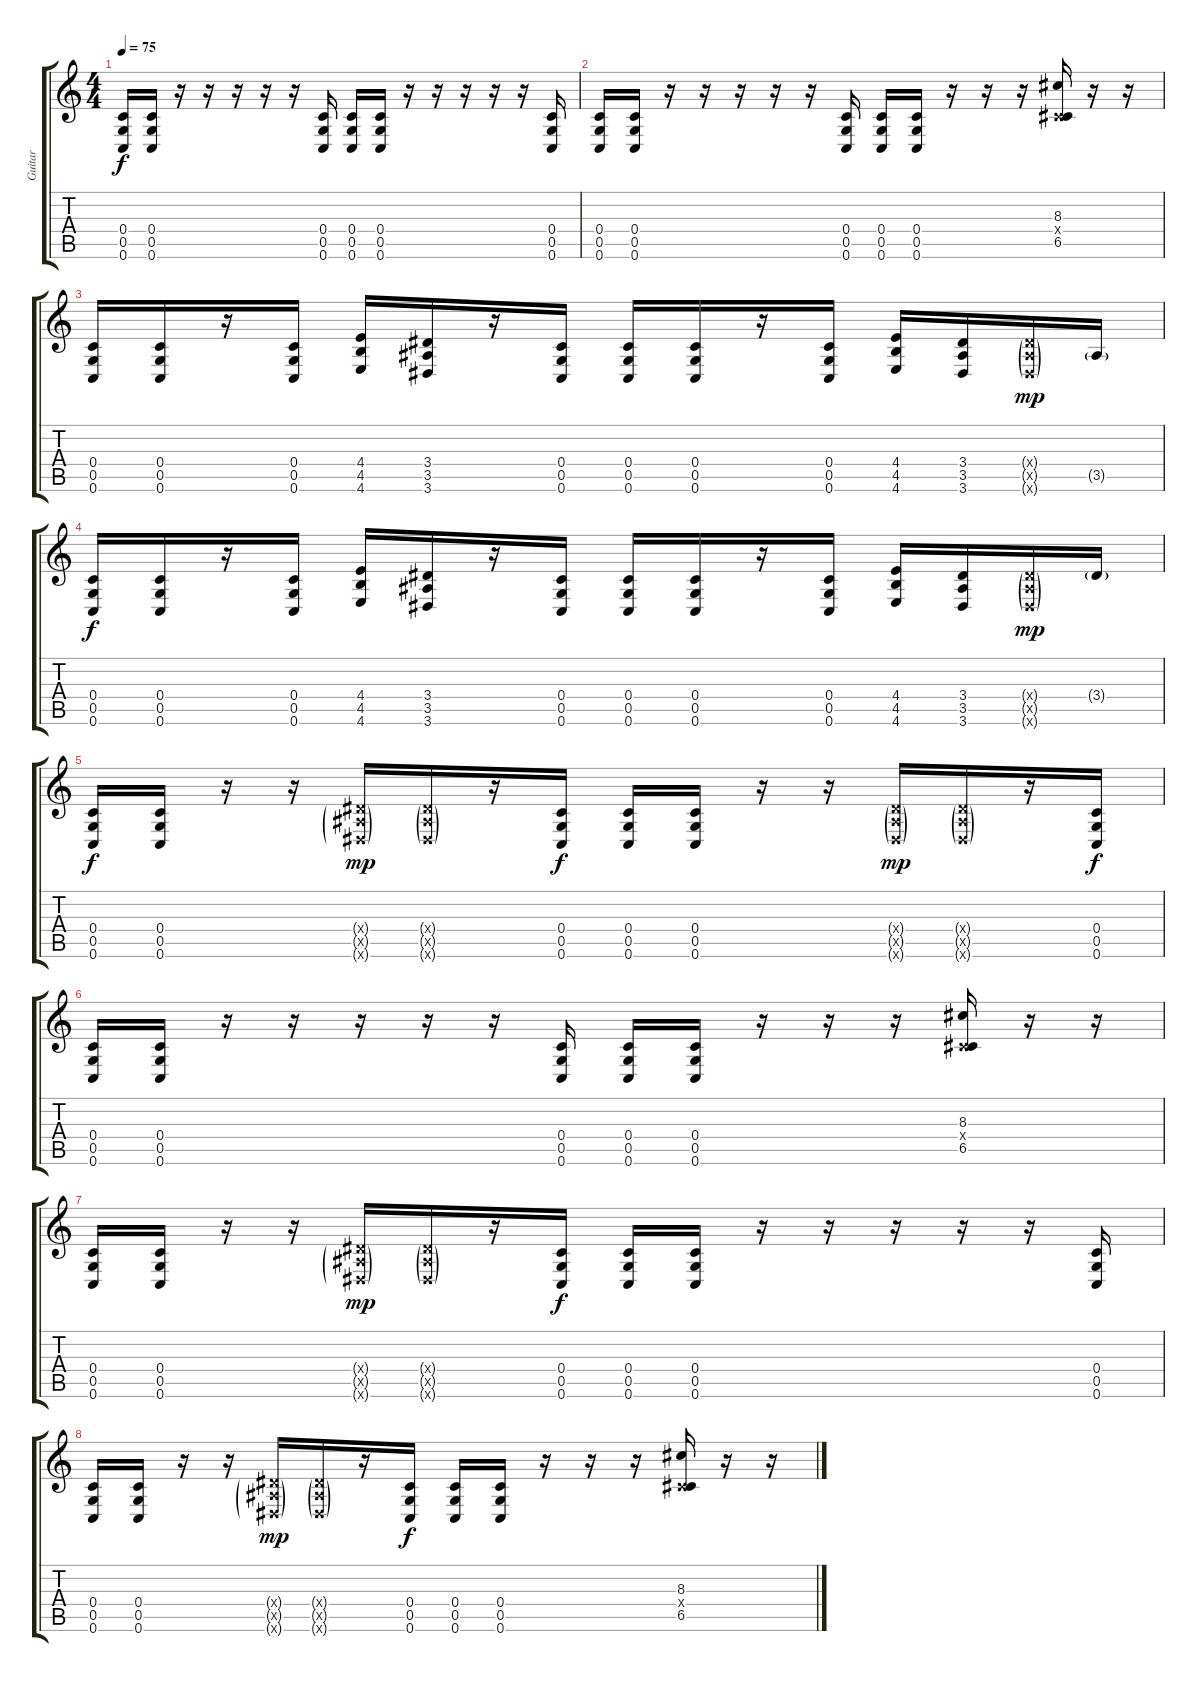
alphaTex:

\track ("Guitar" "Guitar") {instrument distortionguitar}
\staff {score tabs}
\tuning (D4 A3 F3 C3 G2 C2) {hide}
\ts (4 4)
\tempo 75
\clef g2
\ks c
(0.4 0.5 0.6).16{dy f} (0.4 0.5 0.6).16 r.16 r.16 r.16 r.16 r.16 (0.4 0.5 0.6).16 (0.4 0.5 0.6).16 (0.4 0.5 0.6).16 r.16 r.16 r.16 r.16 r.16 (0.4 0.5 0.6).16 |
(0.4 0.5 0.6).16 (0.4 0.5 0.6).16 r.16 r.16 r.16 r.16 r.16 (0.4 0.5 0.6).16 (0.4 0.5 0.6).16 (0.4 0.5 0.6).16 r.16 r.16 r.16 (8.3 0.4{x} 6.5).16 r.16 r.16 |
(0.4 0.5 0.6).16 (0.4 0.5 0.6).16 r.16 (0.4 0.5 0.6).16 (4.4 4.5 4.6).16 (3.4 3.5 3.6).16 r.16 (0.4 0.5 0.6).16 (0.4 0.5 0.6).16 (0.4 0.5 0.6).16 r.16 (0.4 0.5 0.6).16 (4.4 4.5 4.6).16 (3.4 3.5 3.6).16 (3.4{g x} 3.5{g x} 3.6{g x}).16{dy mp} 3.5{g}.16 |
(0.4 0.5 0.6).16{dy f} (0.4 0.5 0.6).16 r.16 (0.4 0.5 0.6).16 (4.4 4.5 4.6).16 (3.4 3.5 3.6).16 r.16 (0.4 0.5 0.6).16 (0.4 0.5 0.6).16 (0.4 0.5 0.6).16 r.16 (0.4 0.5 0.6).16 (4.4 4.5 4.6).16 (3.4 3.5 3.6).16 (3.4{g x} 3.5{g x} 3.6{g x}).16{dy mp} 3.4{g}.16 |
(0.4 0.5 0.6).16{dy f} (0.4 0.5 0.6).16 r.16 r.16 (3.4{g x} 3.5{g x} 3.6{g x}).16{dy mp} (3.4{g x} 3.5{g x} 3.6{g x}).16 r.16 (0.4 0.5 0.6).16{dy f} (0.4 0.5 0.6).16 (0.4 0.5 0.6).16 r.16 r.16 (3.4{g x} 3.5{g x} 3.6{g x}).16{dy mp} (3.4{g x} 3.5{g x} 3.6{g x}).16 r.16 (0.4 0.5 0.6).16{dy f} |
(0.4 0.5 0.6).16 (0.4 0.5 0.6).16 r.16 r.16 r.16 r.16 r.16 (0.4 0.5 0.6).16 (0.4 0.5 0.6).16 (0.4 0.5 0.6).16 r.16 r.16 r.16 (8.3 0.4{x} 6.5).16 r.16 r.16 |
(0.4 0.5 0.6).16 (0.4 0.5 0.6).16 r.16 r.16 (3.4{g x} 3.5{g x} 3.6{g x}).16{dy mp} (3.4{g x} 3.5{g x} 3.6{g x}).16 r.16 (0.4 0.5 0.6).16{dy f} (0.4 0.5 0.6).16 (0.4 0.5 0.6).16 r.16 r.16 r.16 r.16 r.16 (0.4 0.5 0.6).16 |
(0.4 0.5 0.6).16 (0.4 0.5 0.6).16 r.16 r.16 (3.4{g x} 3.5{g x} 3.6{g x}).16{dy mp} (3.4{g x} 3.5{g x} 3.6{g x}).16 r.16 (0.4 0.5 0.6).16{dy f} (0.4 0.5 0.6).16 (0.4 0.5 0.6).16 r.16 r.16 r.16 (8.3 0.4{x} 6.5).16 r.16 r.16
